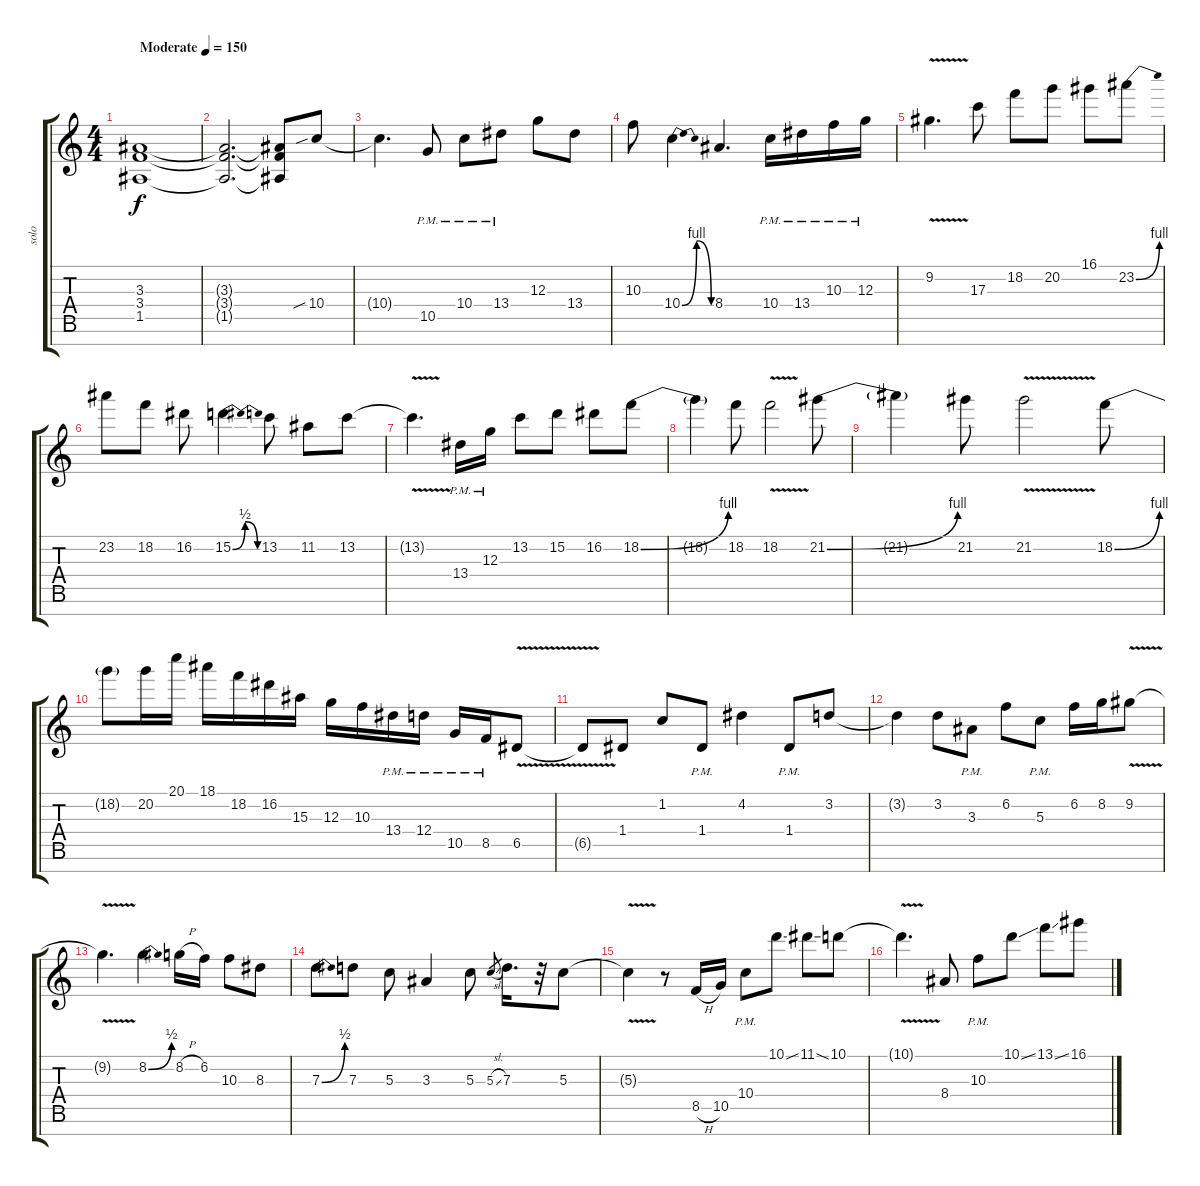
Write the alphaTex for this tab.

\track ("solo" "solo") {instrument distortionguitar}
\staff {score tabs}
\tuning (E4 B3 G3 D3 A2 E2 B1) {hide}
\ts (4 4)
\tempo (150 "Moderate")
\clef g2
\ks c
(3.3 3.4 1.5).1{dy f instrument distortionguitar} |
(3.3{t} 3.4{t} 1.5{t}).2{d} (3.3{t} 3.4{t} 1.5{t}).8 10.4{sib}.8 |
10.4{t}.4{d} 10.5{pm}.8 10.4{pm}.8 13.4{pm}.8 12.3.8 13.4.8 |
10.3.8 10.4{be (bendrelease 0 0 15 4 15 4 60 0)}.4 8.4.4{d} 10.4{pm}.16 13.4{pm}.16 10.3{pm}.16 12.3{pm}.16 |
9.2{v}.4{d} 17.3.8 18.2.8 20.2.8 16.1.8 23.2{be (bend 0 0 60 4)}.8 |
23.2.8 18.2.8 16.2.8 15.2{be (bendrelease 0 0 15 2 15 2 60 0)}.4 13.2.8 11.2.8 13.2.8 |
13.2{v t}.4{d} 13.4{pm}.16 12.3{pm}.16 13.2.8 15.2.8 16.2.8 18.2{be (bend 0 0 60 4)}.8 |
18.2{t}.4 18.2.8 18.2{v}.2 21.2{be (bend 0 0 60 4)}.8 |
21.2{t}.4 21.2.8 21.2{v}.2 18.2{be (bend 0 0 60 4)}.8 |
18.2{t}.8 20.2.16 20.1.16 18.1.16 18.2.16 16.2.16 15.3.16 12.3.16 10.3.16 13.4{pm}.16 12.4{pm}.16 10.5{pm}.16 8.5{pm}.16 6.5{v}.8 |
6.5{t}.8 1.4.8 1.2.8 1.4{pm}.8 4.2.4 1.4{pm}.8 3.2.8 |
3.2{t}.4 3.2.8 3.3{pm}.8 6.2.8 5.3{pm}.8 6.2.16 8.2.16 9.2{v}.8 |
9.2{t}.4{d} 8.2{be (bend 0 0 60 2)}.4 8.2{h}.16 6.2.16 10.3.8 8.3.8 |
7.3{be (bend 0 0 60 2)}.8 7.3.8 5.3.8 3.3.4 5.3.8 5.3{sl}.8{gr} 7.3.16{d} r.32 5.3.8 |
5.3{v t}.4 r.8 8.5{h}.16 10.5.16 10.4{pm}.8 10.1{ss}.8 11.1{ss}.8 10.1.8 |
10.1{v t}.4{d} 8.4.8 10.3{pm}.8 10.1{ss}.8 13.1{ss}.8 16.1.8
